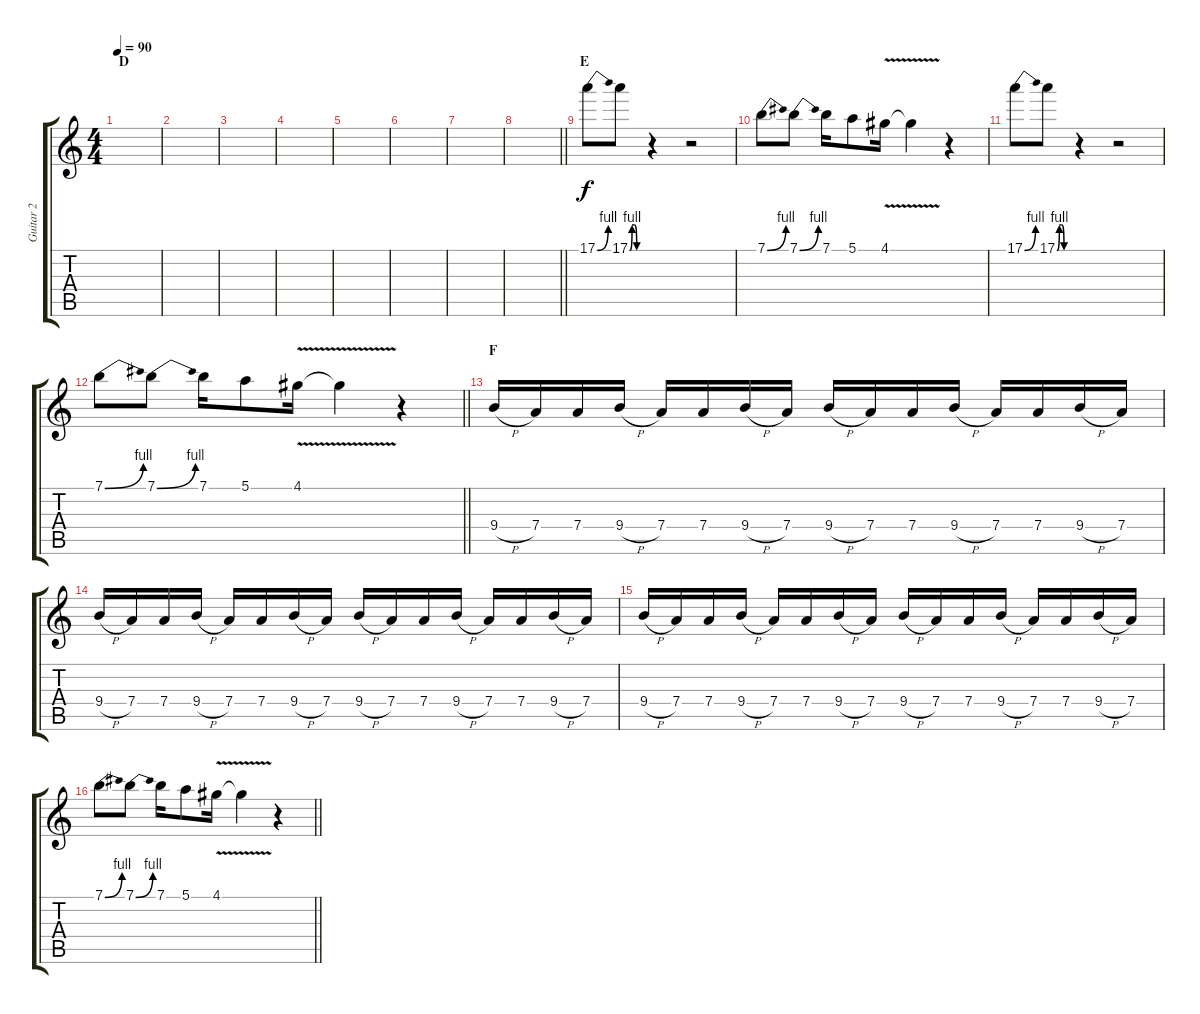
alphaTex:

\track ("Guitar 2" "Guitar 2") {instrument distortionguitar}
\staff {score tabs}
\tuning (E4 B3 G3 D3 A2 E2) {hide}
\ts (4 4)
\section ("" "D")
\tempo 90
\clef g2
\ks c
|
|
|
|
|
|
|
\barLineRight lightlight
|
\section ("" "E")
17.1{be (bend 0 0 60 4)}.8 17.1{be (custom 0 0 10 4 20 4 30 0 60 0)}.8 r.4 r.2 |
7.1{be (bend 0 0 60 4)}.8 7.1{be (bend 0 0 60 4)}.8 7.1.16 5.1.8 4.1{v}.16 4.1{t}.4 r.4 |
17.1{be (bend 0 0 60 4)}.8 17.1{be (custom 0 0 10 4 20 4 30 0 60 0)}.8 r.4 r.2 |
\barLineRight lightlight
7.1{be (bend 0 0 60 4)}.8 7.1{be (bend 0 0 60 4)}.8 7.1.16 5.1.8 4.1{v}.16 4.1{t}.4 r.4 |
\section ("" "F")
9.4{h}.16 7.4.16 7.4.16 9.4{h}.16 7.4.16 7.4.16 9.4{h}.16 7.4.16 9.4{h}.16 7.4.16 7.4.16 9.4{h}.16 7.4.16 7.4.16 9.4{h}.16 7.4.16 |
9.4{h}.16 7.4.16 7.4.16 9.4{h}.16 7.4.16 7.4.16 9.4{h}.16 7.4.16 9.4{h}.16 7.4.16 7.4.16 9.4{h}.16 7.4.16 7.4.16 9.4{h}.16 7.4.16 |
9.4{h}.16 7.4.16 7.4.16 9.4{h}.16 7.4.16 7.4.16 9.4{h}.16 7.4.16 9.4{h}.16 7.4.16 7.4.16 9.4{h}.16 7.4.16 7.4.16 9.4{h}.16 7.4.16 |
\barLineRight lightlight
7.1{be (bend 0 0 60 4)}.8 7.1{be (bend 0 0 60 4)}.8 7.1.16 5.1.8 4.1{v}.16 4.1{t}.4 r.4
